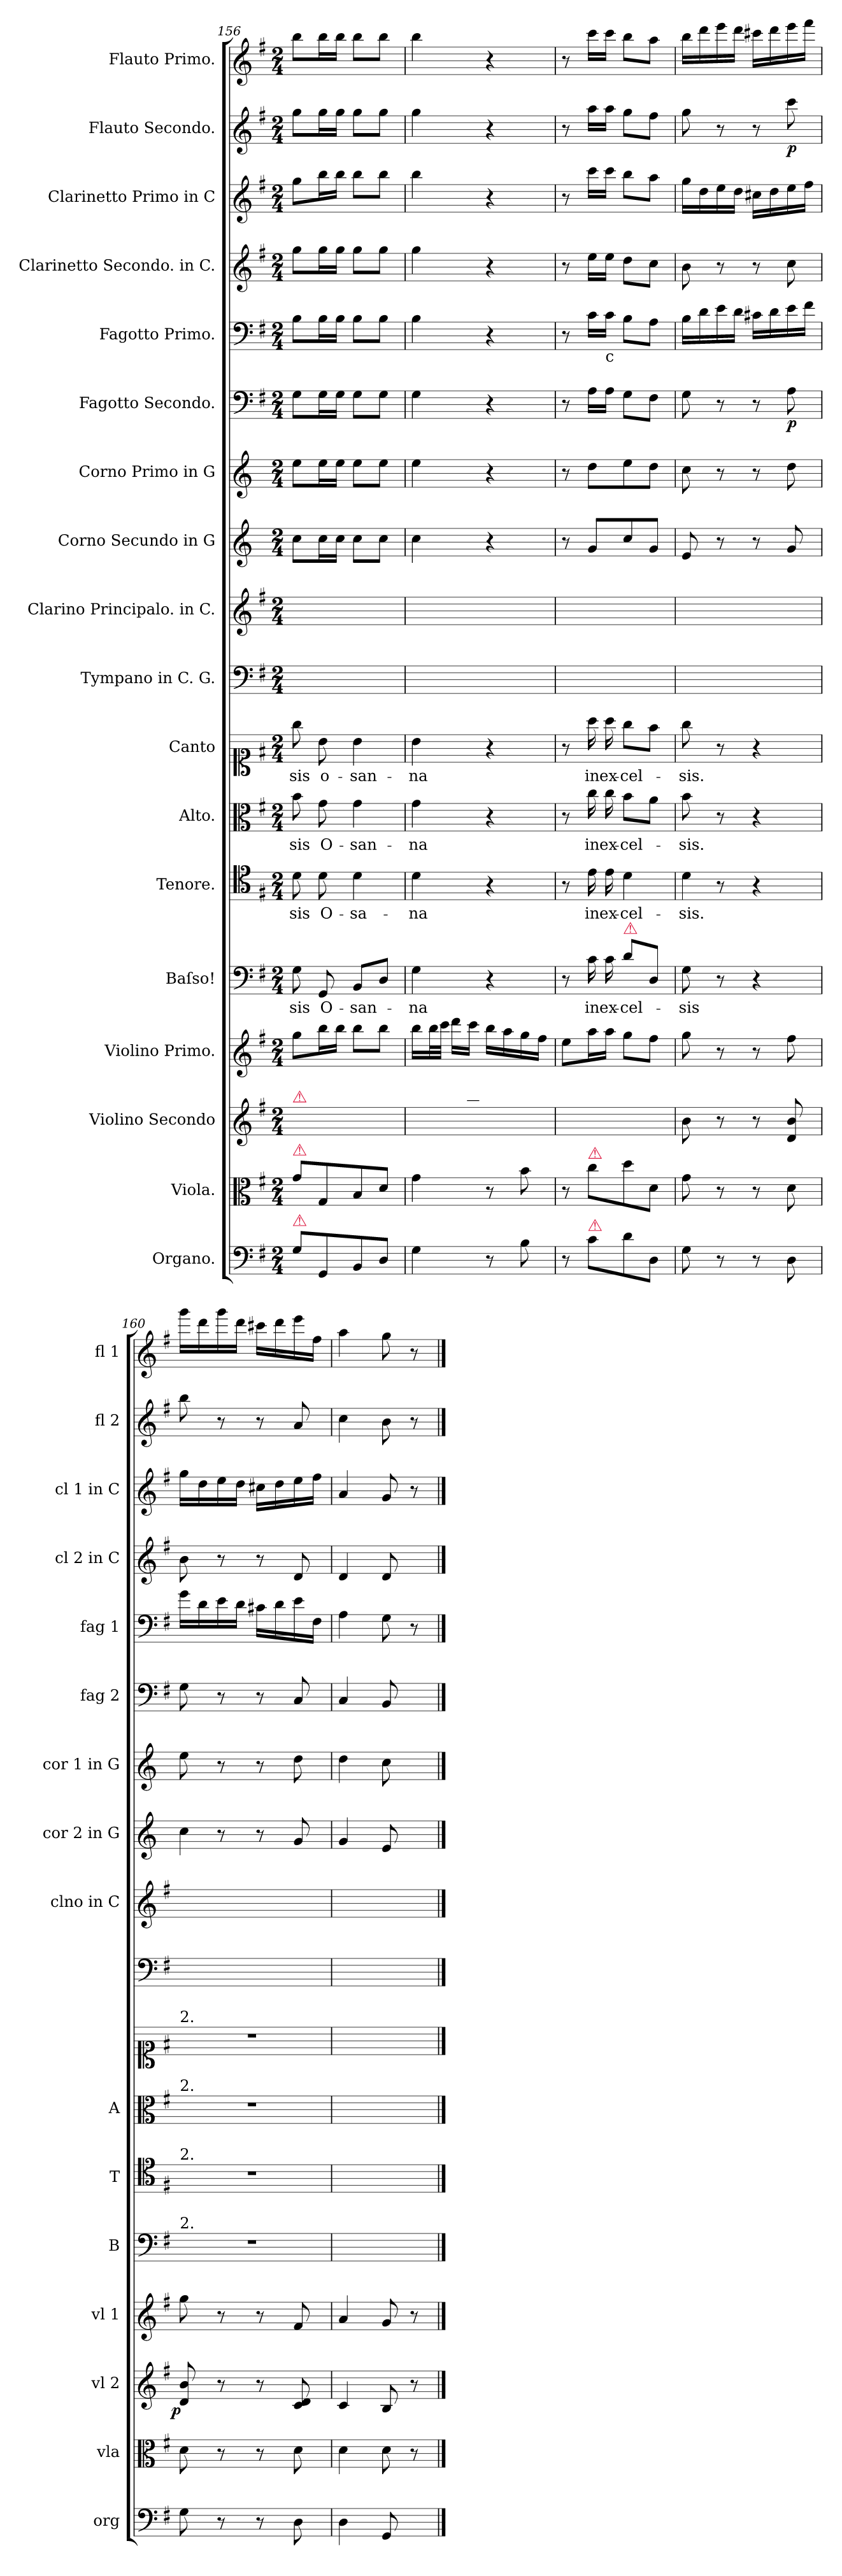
**kern	**kern	**kern	**dynam	**kern	**kern	**text	**kern	**text	**kern	**text	**kern	**text	**kern	**kern	**kern	**kern	**kern	**dynam	**kern	**kern	**kern	**kern	**dynam	**kern
*part18	*part17	*part16	*part16	*part15	*part14	*part14	*part13	*part13	*part12	*part12	*part11	*part11	*part10	*part9	*part8	*part7	*part6	*part6	*part5	*part4	*part3	*part2	*part2	*part1
*staff18	*staff17	*staff16	*staff16	*staff15	*staff14	*staff14	*staff13	*staff13	*staff12	*staff12	*staff11	*staff11	*staff10	*staff9	*staff8	*staff7	*staff6	*staff6	*staff5	*staff4	*staff3	*staff2	*staff2	*staff1
*I"Organo.	*I"Viola.	*I"Violino Secondo	*	*I"Violino Primo.	*I"Baſso!	*	*I"Tenore.	*	*I"Alto.	*	*I"Canto	*	*I"Tympano in C. G.	*I"Clarino Principalo. in C.	*I"Corno Secundo in G	*I"Corno Primo in G	*I"Fagotto Secondo.	*	*I"Fagotto Primo.	*I"Clarinetto Secondo. in C.	*I"Clarinetto Primo in C	*I"Flauto Secondo.	*	*I"Flauto Primo.
*I'org	*I'vla	*I'vl 2	*	*I'vl 1	*I'B	*	*I'T	*	*I'A	*	*	*	*	*I'clno in C	*I'cor 2 in G	*I'cor 1 in G	*I'fag 2	*	*I'fag 1	*I'cl 2 in C	*I'cl 1 in C	*I'fl 2	*	*I'fl 1
*clefF4	*clefC3	*clefG2	*	*clefG2	*clefF4	*	*clefC4	*	*clefC3	*	*clefC1	*	*clefF4	*clefG2	*clefG2	*clefG2	*clefF4	*	*clefF4	*clefG2	*clefG2	*clefG2	*	*clefG2
*	*	*	*	*	*	*	*	*	*	*	*	*	*	*	*ITrd3c5	*ITrd3c5	*	*	*	*	*	*	*	*
*k[f#]	*k[f#]	*k[f#]	*	*k[f#]	*k[f#]	*	*k[f#]	*	*k[f#]	*	*k[f#]	*	*k[f#]	*k[f#]	*k[f#]	*k[f#]	*k[f#]	*	*k[f#]	*k[f#]	*k[f#]	*k[f#]	*	*k[f#]
*G:	*G:	*G:	*	*G:	*G:	*	*G:	*	*G:	*	*G:	*	*G:	*G:	*G:	*G:	*G:	*	*G:	*G:	*G:	*G:	*	*G:
*M2/4	*M2/4	*M2/4	*	*M2/4	*M2/4	*	*M2/4	*	*M2/4	*	*M2/4	*	*M2/4	*M2/4	*M2/4	*M2/4	*M2/4	*	*M2/4	*M2/4	*M2/4	*M2/4	*	*M2/4
=156	=156	=156	=156	=156	=156	=156	=156	=156	=156	=156	=156	=156	=156	=156	=156	=156	=156	=156	=156	=156	=156	=156	=156	=156
!	!	!LO:TX:a:color=crimson:t=⚠	!	!	!	!	!	!	!	!	!	!	!	!	!	!	!	!	!	!	!	!	!	!
!	!LO:TX:a:color=crimson:t=⚠	!	!	!	!	!	!	!	!	!	!	!	!	!	!	!	!	!	!	!	!	!	!	!
!LO:TX:a:color=crimson:t=⚠	!	!	!	!	!	!	!	!	!	!	!	!	!	!	!	!	!	!	!	!	!	!	!	!
8G\L	8g\L	8b\Lyy	.	8gg\L	8G\	-sis	8d\	-sis	8b\	-sis	8gg\	-sis	2ryy	2ryy	8g\L	8b\L	8G\L	.	8B\L	8gg\L	8gg\L	8gg\L	.	8bb\L
8GG/	8G/	16gg\Lyy	.	16bb\L	8GG/	O-	8d\	O-	8g\	O-	8b\	o-	.	.	16g\L	16b\L	16G\L	.	16B\L	16gg\L	16bb\L	16gg\L	.	16bb\L
.	.	16gg\JJyy	.	16bb\JJ	.	.	.	.	.	.	.	.	.	.	16g\JJ	16b\JJ	16G\JJ	.	16B\JJ	16gg\JJ	16bb\JJ	16gg\JJ	.	16bb\JJ
8BB/	8B/	8gg\Lyy	.	8bb\L	8BB/L	-san-	4d\	-sa-	4g\	-san-	4b\	-san-	.	.	8g\L	8b\L	8G\L	.	8B\L	8gg\L	8bb\L	8gg\L	.	8bb\L
8D/J	8d/J	8gg\Jyy	.	8bb\J	8D/J	.	.	.	.	.	.	.	.	.	8g\J	8b\J	8G\J	.	8B\J	8gg\J	8bb\J	8gg\J	.	8bb\J
=157	=157	=157	=157	=157	=157	=157	=157	=157	=157	=157	=157	=157	=157	=157	=157	=157	=157	=157	=157	=157	=157	=157	=157	=157
4G\	4g\	16gg\LLyy	.	16bb\LL	4G\	-na	4d\	-na	4g\	-na	4b\	-na	2ryy	2ryy	4g\	4b\	4G\	.	4B\	4gg\	4bb\	4gg\	.	4bb\
.	.	32gg\Lyy	.	32bb\L	.	.	.	.	.	.	.	.	.	.	.	.	.	.	.	.	.	.	.	.
.	.	32aa\JJJyy	.	32ccc\JJJ	.	.	.	.	.	.	.	.	.	.	.	.	.	.	.	.	.	.	.	.
.	.	16bb\LLyy	.	16ddd\LL	.	.	.	.	.	.	.	.	.	.	.	.	.	.	.	.	.	.	.	.
.	.	16aa\JJ	.	16ccc\JJ	.	.	.	.	.	.	.	.	.	.	.	.	.	.	.	.	.	.	.	.
8r	8r	16gg\LLyy	.	16bb\LL	4r	.	4r	.	4r	.	4r	.	.	.	4r	4r	4r	.	4r	4r	4r	4r	.	4r
.	.	16ff#\yy	.	16aa\	.	.	.	.	.	.	.	.	.	.	.	.	.	.	.	.	.	.	.	.
8B\	8b\	16ee\yy	.	16gg\	.	.	.	.	.	.	.	.	.	.	.	.	.	.	.	.	.	.	.	.
.	.	16dd\JJyy	.	16ff#\JJ	.	.	.	.	.	.	.	.	.	.	.	.	.	.	.	.	.	.	.	.
=158	=158	=158	=158	=158	=158	=158	=158	=158	=158	=158	=158	=158	=158	=158	=158	=158	=158	=158	=158	=158	=158	=158	=158	=158
8r	8r	8cc\Lyy	.	8ee\L	8r	.	8r	.	8r	.	8r	.	2ryy	2ryy	8r	8r	8r	.	8r	8r	8r	8r	.	8r
!	!LO:TX:a:color=crimson:t=⚠	!	!	!	!	!	!	!	!	!	!	!	!	!	!	!	!	!	!	!	!	!	!	!
!LO:TX:a:color=crimson:t=⚠	!	!	!	!	!	!	!	!	!	!	!	!	!	!	!	!	!	!	!	!	!	!	!	!
8c\L	8cc\L	16cc\Lyy	.	16aa\L	16c\	in	16e\	in	16cc\	in	16aa\	in	.	.	8d/L	8a\L	16A\LL	.	16c\LL	16ee\LL	16ccc\LL	16aa\LL	.	16ccc\LL
!	!	!	!	!	!	!	!	!	!	!	!	!	!	!	!	!	!	!	!LO:TX:b:t=c	!	!	!	!	!
.	.	16cc\JJyy	.	16aa\JJ	16c\	ex-	16e\	ex-	16cc\	ex-	16aa\	ex-	.	.	.	.	16A\JJ	.	16c\JJ	16ee\JJ	16ccc\JJ	16aa\JJ	.	16ccc\JJ
!	!	!	!	!	!LO:TX:a:color=crimson:t=⚠	!	!	!	!	!	!	!	!	!	!	!	!	!	!	!	!	!	!	!
8d\	8dd\	8b/Lyy	.	8gg\L	8d\L	-cel-	4d\	-cel-	8b\L	-cel-	8gg\L	-cel-	.	.	8g/	8b\	8G\L	.	8B\L	8dd\L	8bb\L	8gg\L	.	8bb\L
8D/J	8d/J	8a/Jyy	.	8ff#\J	8D/J	.	.	.	8a\J	.	8ff#\J	.	.	.	8d/J	8a\J	8F#\J	.	8A\J	8cc\J	8aa\J	8ff#\J	.	8aa\J
=159	=159	=159	=159	=159	=159	=159	=159	=159	=159	=159	=159	=159	=159	=159	=159	=159	=159	=159	=159	=159	=159	=159	=159	=159
!	!	!	!	!	!	!	!LO:N:vis=4	!	!	!	!	!	!	!	!	!	!	!	!	!	!	!	!	!
8G\	8g\	8b\	.	8gg\	8G\	-sis	8d\	-sis.	8b\	-sis.	8gg\	-sis.	2ryy	2ryy	8B/	8g\	8G\	.	16B\LL	8b\	16gg\LL	8gg\	.	16bb\LL
.	.	.	.	.	.	.	.	.	.	.	.	.	.	.	.	.	.	.	16d\	.	16dd\	.	.	16ddd\
8r	8r	8r	.	8r	8r	.	8r	.	8r	.	8r	.	.	.	8r	8r	8r	.	16e\	8r	16ee\	8r	.	16eee\
.	.	.	.	.	.	.	.	.	.	.	.	.	.	.	.	.	.	.	16d\JJ	.	16dd\JJ	.	.	16ddd\JJ
8r	8r	8r	.	8r	4r	.	4r	.	4r	.	4r	.	.	.	8r	8r	8r	.	16c#X\LL	8r	16cc#X\LL	8r	.	16ccc#X\LL
.	.	.	.	.	.	.	.	.	.	.	.	.	.	.	.	.	.	.	16d\	.	16dd\	.	.	16ddd\
8D\	8d\	8d/ 8b/	.	8ff#\	.	.	.	.	.	.	.	.	.	.	8d/	8a\	8A\	p	16e\	8cc\	16ee\	8ccc\	p	16eee\
.	.	.	.	.	.	.	.	.	.	.	.	.	.	.	.	.	.	.	16f#\JJ	.	16ff#\JJ	.	.	16fff#\JJ
=160	=160	=160	=160	=160	=160	=160	=160	=160	=160	=160	=160	=160	=160	=160	=160	=160	=160	=160	=160	=160	=160	=160	=160	=160
!	!	!	!	!	!	!	!	!	!	!	!LO:TX:a:t=2.	!	!	!	!	!	!	!	!	!	!	!	!	!
!	!	!	!	!	!	!	!	!	!LO:TX:a:t=2.	!	!	!	!	!	!	!	!	!	!	!	!	!	!	!
!	!	!	!	!	!	!	!LO:TX:a:t=2.	!	!	!	!	!	!	!	!	!	!	!	!	!	!	!	!	!
!	!	!	!	!	!LO:TX:a:t=2.	!	!	!	!	!	!	!	!	!	!	!	!	!	!	!	!	!	!	!
!	!	!	!LO:DY:rj	!	!LO:N:vis=1	!	!LO:N:vis=1	!	!LO:N:vis=1	!	!LO:N:vis=1	!	!	!	!LO:N:vis=4	!	!	!	!	!	!	!	!	!
8G\	8d\	8d/ 8b/	p.	8gg\	2r	.	2r	.	2r	.	2r	.	2ryy	2ryy	8g\	8b\	8G\	.	16g\LL	8b\	16gg\LL	8bb\	.	16ggg\LL
.	.	.	.	.	.	.	.	.	.	.	.	.	.	.	.	.	.	.	16d\	.	16dd\	.	.	16ddd\
8r	8r	8r	.	8r	.	.	.	.	.	.	.	.	.	.	8r	8r	8r	.	16e\	8r	16ee\	8r	.	16ggg\
.	.	.	.	.	.	.	.	.	.	.	.	.	.	.	.	.	.	.	16d\JJ	.	16dd\JJ	.	.	16ddd\JJ
8r	8r	8r	.	8r	.	.	.	.	.	.	.	.	.	.	8r	8r	8r	.	16c#X\LL	8r	16cc#X\LL	8r	.	16ccc#X\LL
.	.	.	.	.	.	.	.	.	.	.	.	.	.	.	.	.	.	.	16d\	.	16dd\	.	.	16ddd\
8D\	8d\	8c/ 8d/	.	8f#/	.	.	.	.	.	.	.	.	.	.	8d/	8a\	8C/	.	16e\	8d/	16ee\	8a/	.	16eee\
.	.	.	.	.	.	.	.	.	.	.	.	.	.	.	.	.	.	.	16F#\JJ	.	16ff#\JJ	.	.	16ff#\JJ
=161	=161	=161	=161	=161	=161	=161	=161	=161	=161	=161	=161	=161	=161	=161	=161	=161	=161	=161	=161	=161	=161	=161	=161	=161
4D\	4d\	4c/	.	4a/	2ryy	.	2ryy	.	2ryy	.	2ryy	.	2ryy	2ryy	4d/	4a\	4C/	.	4A\	4d/	4a/	4cc\	.	4aa\
8GG/	8d\	8B/	.	8g/	.	.	.	.	.	.	.	.	.	.	8B/	8g\	8BB/	.	8G\	8d/	8g/	8b\	.	8gg\
8ryy	8r	8r	.	8r	.	.	.	.	.	.	.	.	.	.	8ryy	8ryy	8ryy	.	8r	8ryy	8r	8r	.	8r
==	==	==	==	==	==	==	==	==	==	==	==	==	==	==	==	==	==	==	==	==	==	==	==	==
*-	*-	*-	*-	*-	*-	*-	*-	*-	*-	*-	*-	*-	*-	*-	*-	*-	*-	*-	*-	*-	*-	*-	*-	*-
